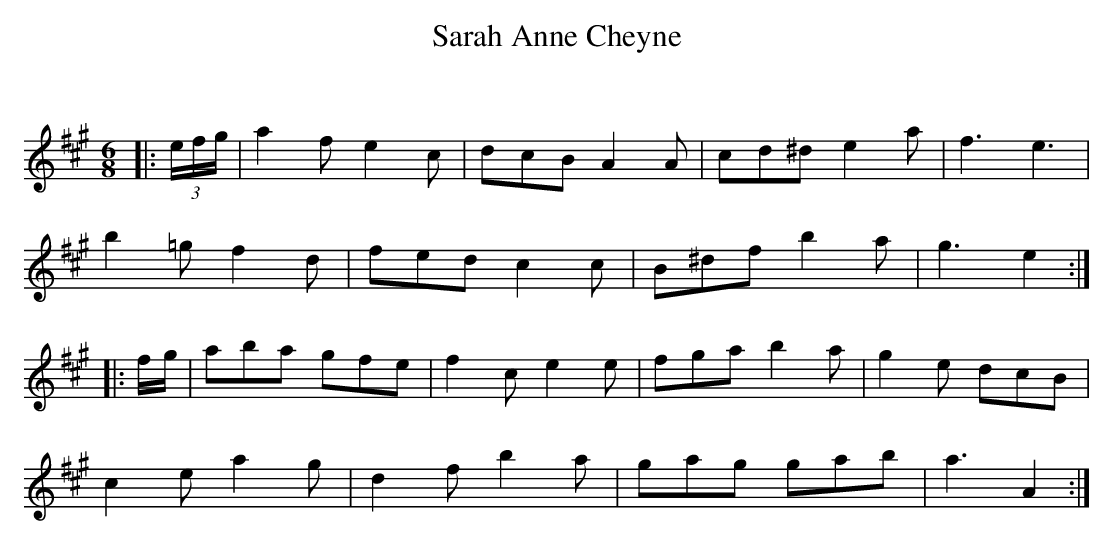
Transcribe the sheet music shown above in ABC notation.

X:1
T: Sarah Anne Cheyne
C:
Q:180
K:A
M:6/8
L:1/16
|:(3efg|a4f2 e4c2|d2c2B2 A4A2|c2d2^d2 e4a2|f6e6|
b4=g2 f4d2|f2e2d2 c4c2|B2^d2f2 b4a2|g6 e4:|
|:fg|a2b2a2 g2f2e2|f4c2 e4e2|f2g2a2 b4a2|g4e2 d2c2B2|
c4e2 a4g2|d4f2 b4a2|g2a2g2 g2a2b2|a6A4:|
